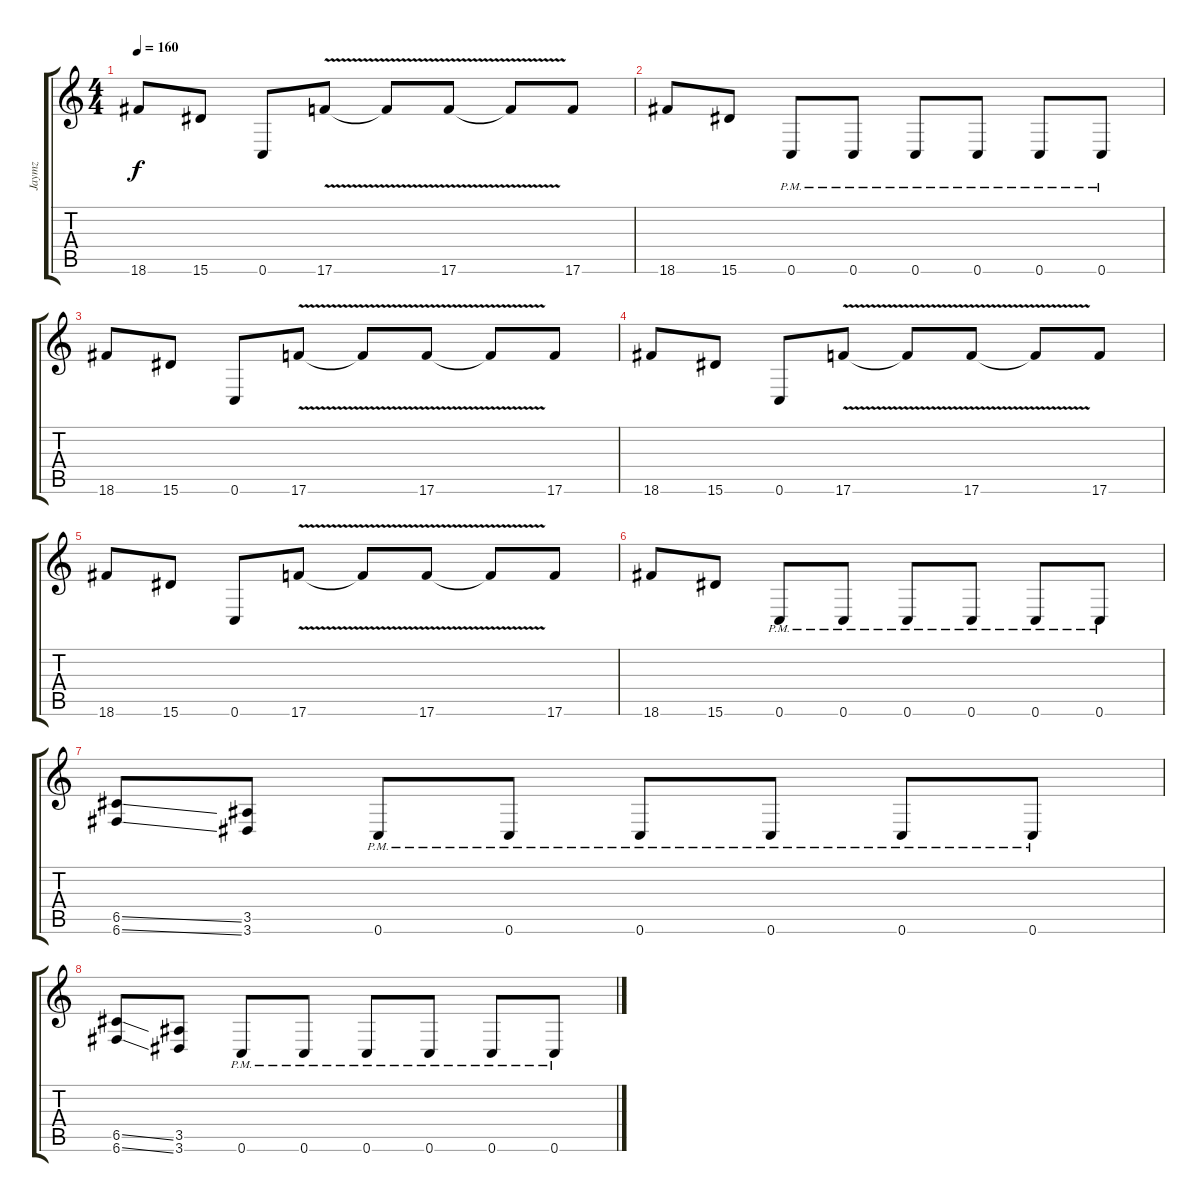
\track ("Jaymz" "Jaymz") {instrument distortionguitar}
\staff {score tabs}
\tuning (D4 A3 F3 C3 G2 C2) {hide}
\ts (4 4)
\tempo 160
\clef g2
\ks c
18.6.8{dy f} 15.6.8 0.6.8 17.6{v}.8 17.6{t}.8 17.6{v}.8 17.6{t}.8 17.6.8 |
18.6.8 15.6.8 0.6{pm}.8 0.6{pm}.8 0.6{pm}.8 0.6{pm}.8 0.6{pm}.8 0.6{pm}.8 |
18.6.8{instrument distortionguitar} 15.6.8 0.6.8 17.6{v}.8 17.6{t}.8 17.6{v}.8 17.6{t}.8 17.6.8 |
18.6.8 15.6.8 0.6.8 17.6{v}.8 17.6{t}.8 17.6{v}.8 17.6{t}.8 17.6.8 |
18.6.8 15.6.8 0.6.8 17.6{v}.8 17.6{t}.8 17.6{v}.8 17.6{t}.8 17.6.8 |
18.6.8 15.6.8 0.6{pm}.8 0.6{pm}.8 0.6{pm}.8 0.6{pm}.8 0.6{pm}.8 0.6{pm}.8 |
(6.5{ss} 6.6{ss}).8 (3.5 3.6).8 0.6{pm}.8 0.6{pm}.8 0.6{pm}.8 0.6{pm}.8 0.6{pm}.8 0.6{pm}.8 |
(6.5{ss} 6.6{ss}).8 (3.5 3.6).8 0.6{pm}.8 0.6{pm}.8 0.6{pm}.8 0.6{pm}.8 0.6{pm}.8 0.6{pm}.8
